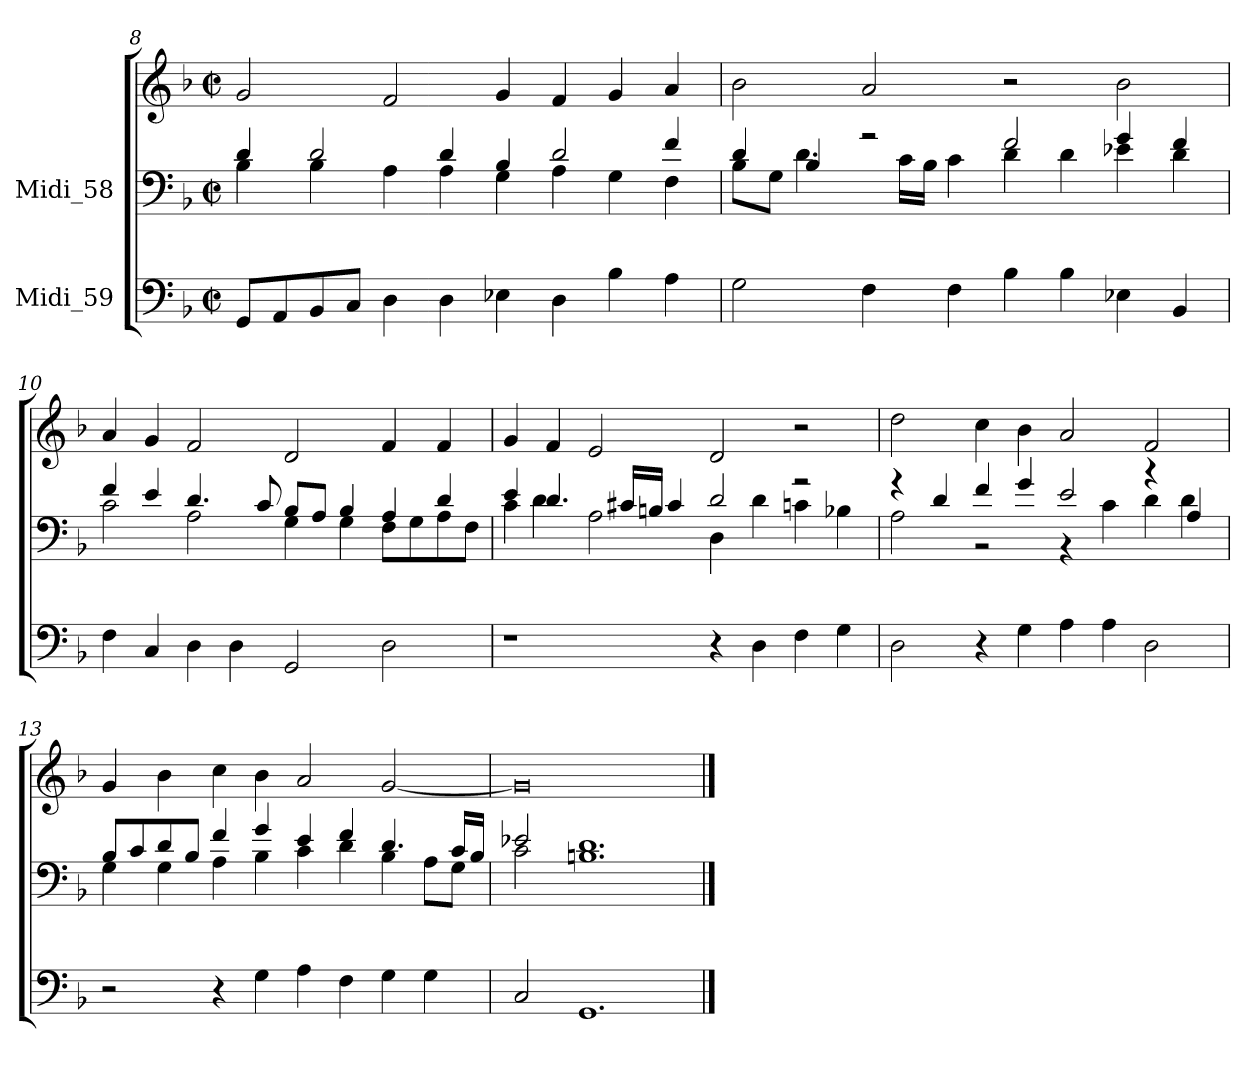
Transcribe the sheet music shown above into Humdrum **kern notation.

**kern	**kern	**kern
*part2	*part1	*part1
*staff3	*staff2	*staff1
*I"Midi_59	*I"Midi_58	*
*clefF4	*clefF4	*clefG2
*k[b-]	*k[b-]	*k[b-]
*F:	*F:	*F:
*M4/2	*M4/2	*M4/2
*met(c|)	*met(c|)	*met(c|)
=8	=8	=8
*	*^	*
8GGL	4d/	4B-\	2g
8AA	.	.	.
8BB-	2d/	4B-\	.
8CJ	.	.	.
4D	.	4A\	2f
4D	4d/	4A\	.
4E-X	4B-/	4G\	4g
4D	2d/	4A\	4f
4B-	.	4G\	4g
4A	4f/	4F\	4a
!!LO:LB:g=z
=9	=9	=9	=9
2G	4d/	8B-\L	2b-
.	.	8G\J	.
.	4B-/	4.d\	.
4F	2r	.	2a
.	.	16c\LL	.
.	.	16B-\JJ	.
4F	.	4c\	.
4B-	2f/	4d\	2r
4B-	.	4d\	.
4E-X	4g/	4e-X\	2b-
4BB-	4f/	4d\	.
=10	=10	=10	=10
4F	4f/	2c\	4a
4C	4e/	.	4g
4D	4.d/	2A\	2f
4D	.	.	.
.	8c/	.	.
2GG	8B-/L	4G\	2d
.	8A/J	.	.
.	4B-/	4G\	.
2D	4A/	8F\L	4f
.	.	8G\	.
.	4d/	8A\	4f
.	.	8F\J	.
=11	=11	=11	=11
1r	4e/	4c\	4g
.	4.d/	4d\	4f
.	.	2A\	2e
.	16c#X/LL	.	.
.	16Bn/JJ	.	.
.	4c#/	.	.
4r	2d/	4D\	2d
4D	.	4d\	.
4F	2r	4c\	2r
4G	.	4B-\	.
!!LO:LB:g=z
=12	=12	=12	=12
2D	4r	2A\	2dd
.	4d/	.	.
4r	4f/	2r	4cc
4G	4g/	.	4b-
4A	2e/	4r	2a
4A	.	4c\	.
2D	4r	4d\	2f
.	4A/	4d\	.
=13	=13	=13	=13
2r	8B-/L	4G\	4g
.	8c/	.	.
.	8d/	4G\	4b-
.	8B-/J	.	.
4r	4f/	4A\	4cc
4G	4g/	4B-\	4b-
4A	4e/	4c\	2a
4F	4f/	4d\	.
4G	4.d/	4B-\	[2g
4G	.	8A\L	.
.	16c/LL	8G\J	.
.	16B-/JJ	.	.
=14	=14	=14	=14
2C	2e-X/	2c\	0g]
1.GG	1.d/	1.Bn\	.
*	*v	*v	*
==	==	==
*-	*-	*-
